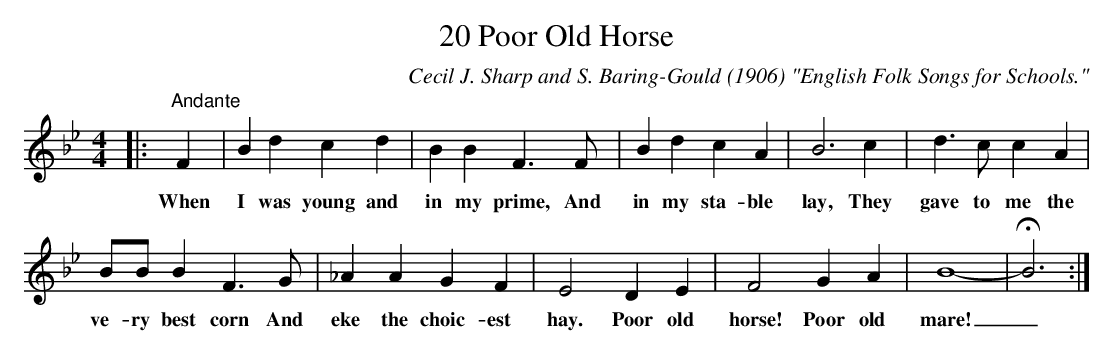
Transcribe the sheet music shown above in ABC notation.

X:1
T:20 Poor Old Horse
C:Cecil J. Sharp and S. Baring-Gould (1906) "English Folk Songs for Schools."
L:1/4
M:4/4
K:Bb
|:"^Andante" F | B d c d | B B F3/2 F/ | B d c A | B3 c | d3/2 c/ c A |$ B/B/ B F3/2 G/ |
w: When|I was young and|in my prime,  And|in my sta- ble|lay, They|gave to  me the|ve- ry best corn And|
_A A G F | E2 D E | F2 G A | B4- | !fermata!B3 :|
w: eke the choic- est|hay. Poor old|horse! Poor old|mare!|_|
